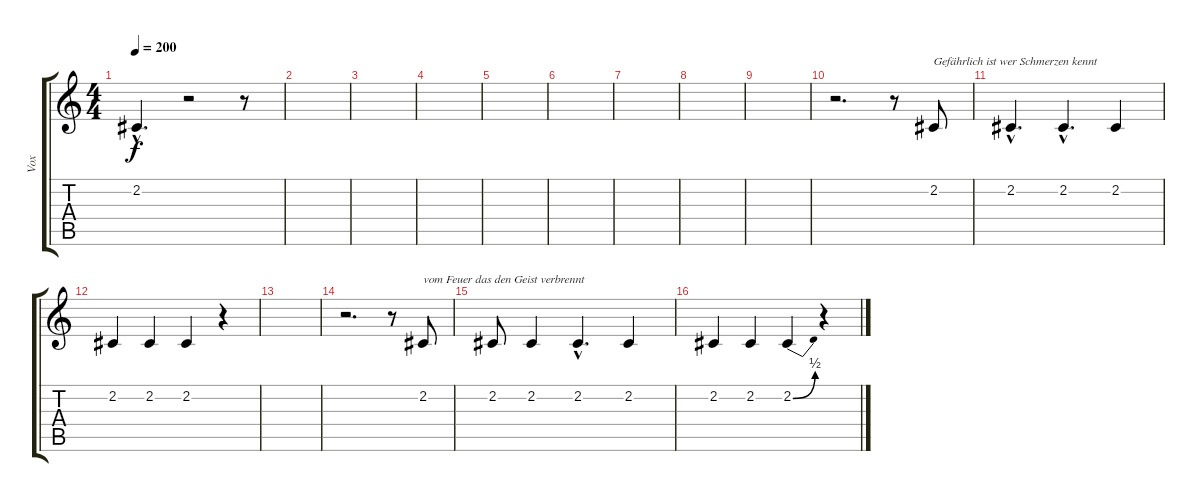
\track ("Vox" "Vox") {instrument lead6voice}
\staff {score tabs}
\tuning (E4 B3 G3 D3 A2 E2) {hide}
\ts (4 4)
\tempo 200
\clef g2
\ks c
2.2{hac}.4{d dy f} r.2 r.8 |
|
|
|
|
|
|
|
|
r.2{d} r.8 2.2.8{txt "Gefährlich ist wer Schmerzen kennt"} |
2.2{hac}.4{d} 2.2{hac}.4{d} 2.2.4 |
2.2.4 2.2.4 2.2.4 r.4 |
|
r.2{d} r.8 2.2.8{txt "vom Feuer das den Geist verbrennt"} |
2.2.8 2.2.4 2.2{hac}.4{d} 2.2.4 |
2.2.4 2.2.4 2.2{be (bend 0 0 60 2)}.4 r.4
